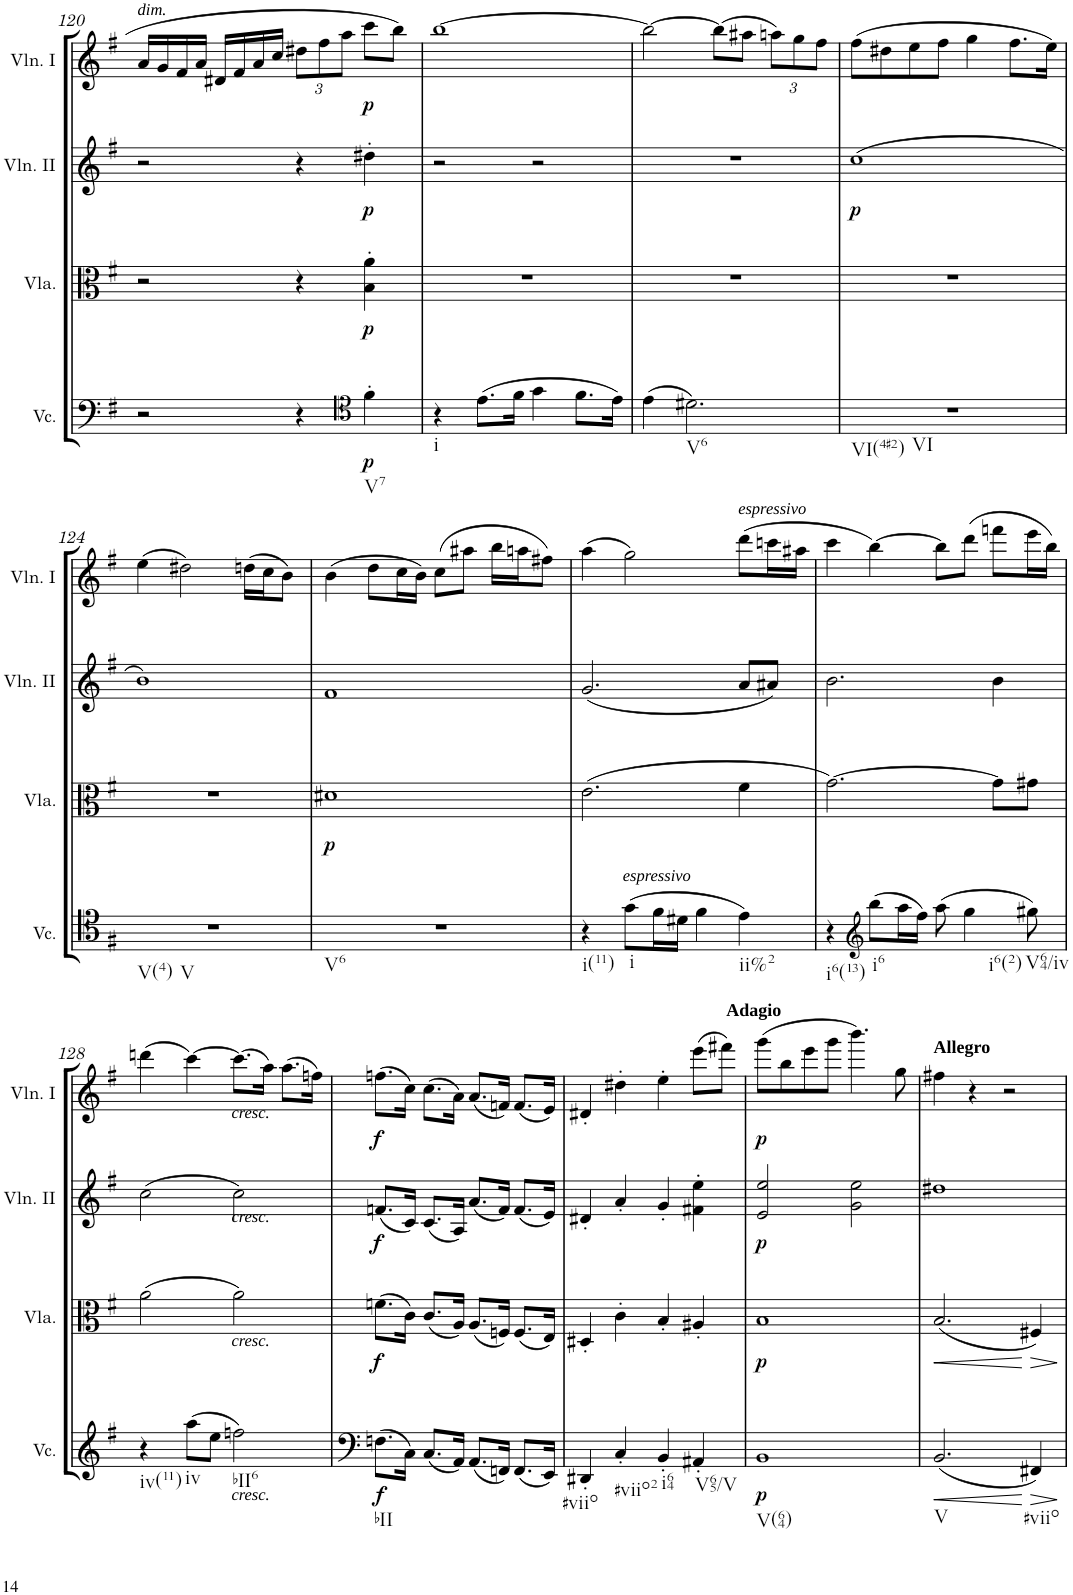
**kern	**dynam	**kern	**dynam	**kern	**dynam	**kern	**dynam
*part4	*part4	*part3	*part3	*part2	*part2	*part1	*part1
*staff4	*staff4	*staff3	*staff3	*staff2	*staff2	*staff1	*staff1
*I"Violoncello	*	*I"Viola	*	*I"Violin II	*	*I"Violin I	*
*I'Vc.	*	*I'Vla.	*	*I'Vln. II	*	*I'Vln. I	*
!!LO:PB:g=z
*clefF4	*	*clefC3	*	*clefG2	*	*clefG2	*
*k[f#]	*	*k[f#]	*	*k[f#]	*	*k[f#]	*
*M4/4	*	*M4/4	*	*M4/4	*	*M4/4	*
*met(c)	*	*met(c)	*	*met(c)	*	*met(c)	*
=120	=120	=120	=120	=120	=120	=120	=120
!	!	!	!	!	!	!LO:TX:a:i:t=dim.	!
2r	.	2r	.	2r	.	16a/LL	.
.	.	.	.	.	.	16g/	.
.	.	.	.	.	.	16f#/	.
.	.	.	.	.	.	16a/JJ	.
.	.	.	.	.	.	16d#X/LL	.
.	.	.	.	.	.	16f#/	.
.	.	.	.	.	.	16a/	.
.	.	.	.	.	.	16cc/JJ	.
*	*	*	*	*	*	*Xbrackettup	*
4r	.	4r	.	4r	.	12dd#X\L	.
.	.	.	.	.	.	12ff#\	.
.	.	.	.	.	.	12aa\J	.
*clefC4	*	*	*	*	*	*	*
!LO:TX:b:t=V7	!	!	!	!	!	!	!
!	!LO:DY:b	!	!LO:DY:b	!	!LO:DY:b	!	!LO:DY:b
4f#'\	p	4B\' 4a\'	p	4dd#X'\	p	8ccc\L	p
.	.	.	.	.	.	8bb\J	.
=121	=121	=121	=121	=121	=121	=121	=121
!LO:TX:b:t=i	!	!	!	!	!	!	!
4r	.	1r	.	2r	.	[1bb	.
(8.e\L	.	.	.	.	.	.	.
16f#\Jk	.	.	.	.	.	.	.
4g\	.	.	.	2r	.	.	.
8.f#\L	.	.	.	.	.	.	.
16e\Jk)	.	.	.	.	.	.	.
=122	=122	=122	=122	=122	=122	=122	=122
(4e\	.	1r	.	1r	.	2bb\_	.
!LO:TX:b:t=V6	!	!	!	!	!	!	!
2.d#X\)	.	.	.	.	.	.	.
.	.	.	.	.	.	(8bb\L]	.
.	.	.	.	.	.	8aa#X\J	.
.	.	.	.	.	.	12aan\L)	.
.	.	.	.	.	.	12gg\	.
.	.	.	.	.	.	12ff#\J	.
=123	=123	=123	=123	=123	=123	=123	=123
!LO:TX:b:t=VI(4#2)	!	!	!	!	!	!	!
!LO:TX:b:t=VI	!	!	!	!	!	!	!
!	!	!	!	!	!LO:DY:b	!	!
1r	.	1r	.	(1cc	p	(8ff#\L	.
.	.	.	.	.	.	8dd#X\	.
.	.	.	.	.	.	8ee\	.
.	.	.	.	.	.	8ff#\J	.
.	.	.	.	.	.	4gg\	.
.	.	.	.	.	.	8.ff#\L	.
.	.	.	.	.	.	16ee\Jk)	.
!!LO:LB:g=z
=124	=124	=124	=124	=124	=124	=124	=124
!LO:TX:b:t=V(4)	!	!	!	!	!	!	!
!LO:TX:b:t=V	!	!	!	!	!	!	!
1r	.	1r	.	1b)	.	(4ee\	.
.	.	.	.	.	.	2dd#X\)	.
.	.	.	.	.	.	(16ddn\LL	.
.	.	.	.	.	.	16cc\J	.
.	.	.	.	.	.	8b\J)	.
=125	=125	=125	=125	=125	=125	=125	=125
!LO:TX:b:t=V6	!	!	!	!	!	!	!
!	!	!	!LO:DY:b	!	!	!	!
1r	.	1d#X	p	1f#	.	(4b\	.
.	.	.	.	.	.	8dd\L	.
.	.	.	.	.	.	16cc\L	.
.	.	.	.	.	.	16b\JJ)	.
.	.	.	.	.	.	(8cc\L	.
.	.	.	.	.	.	8aa#X\J	.
.	.	.	.	.	.	16bb\LL	.
.	.	.	.	.	.	16aan\J	.
.	.	.	.	.	.	8ff#X\J)	.
=126	=126	=126	=126	=126	=126	=126	=126
!LO:TX:b:t=i(11)	!	!	!	!	!	!	!
4r	.	(2.e\	.	(2.g/	.	(4aa\	.
!LO:TX:a:i:t=espressivo	!	!	!	!	!	!	!
!LO:TX:b:t=i	!	!	!	!	!	!	!
(8g\L	.	.	.	.	.	2gg\)	.
16f#\L	.	.	.	.	.	.	.
16d#X\JJ	.	.	.	.	.	.	.
4f#\	.	.	.	.	.	.	.
!	!	!	!	!	!	!LO:TX:a:i:t=espressivo	!
!LO:TX:b:t=ii%2	!	!	!	!	!	!	!
4e\)	.	4f#\	.	8a/L	.	(8ddd\L	.
.	.	.	.	8a#X/J)	.	16cccn\L	.
.	.	.	.	.	.	16aa#X\JJ	.
=127	=127	=127	=127	=127	=127	=127	=127
!LO:TX:b:t=i6(13)	!	!	!	!	!	!	!
4r	.	[2.g\)	.	2.b\	.	4ccc\	.
*clefG2	*	*	*	*	*	*	*
!LO:TX:b:t=i6	!	!	!	!	!	!	!
(8bb\L	.	.	.	.	.	[4bb\)	.
16aa\L	.	.	.	.	.	.	.
16ff#\JJ)	.	.	.	.	.	.	.
(8aa\	.	.	.	.	.	8bb\L]	.
!LO:TX:b:t=i6(2)	!	!	!	!	!	!	!
4gg\	.	.	.	.	.	(8ddd\J	.
.	.	8g\L]	.	4b\	.	8fffn\L	.
!LO:TX:b:t=V64/iv	!	!	!	!	!	!	!
8gg#X\)	.	8g#X\J	.	.	.	16eee\L	.
.	.	.	.	.	.	16bb\JJ)	.
!!LO:LB:g=z
=128	=128	=128	=128	=128	=128	=128	=128
!LO:TX:b:t=iv(11)	!	!	!	!	!	!	!
4r	.	(2a\	.	(2cc\	.	(4dddn\	.
!LO:TX:b:t=iv	!	!	!	!	!	!	!
(8aa\L	.	.	.	.	.	[4ccc\)	.
8ee\J	.	.	.	.	.	.	.
!	!	!	!	!	!	!LO:TX:a:i:t=cresc.	!
!	!	!	!	!LO:TX:a:i:t=cresc.	!	!	!
!	!	!LO:TX:b:i:t=cresc.	!	!	!	!	!
!LO:TX:b:i:t=cresc.	!	!	!	!	!	!	!
!LO:TX:b:t=bII6	!	!	!	!	!	!	!
2ffn\)	.	2a\)	.	2cc\)	.	(8.ccc\L]	.
.	.	.	.	.	.	16aa\Jk)	.
.	.	.	.	.	.	(8.aa\L	.
.	.	.	.	.	.	16ffn\Jk)	.
=129	=129	=129	=129	=129	=129	=129	=129
!LO:TX:b:t=bII	!	!	!	!	!	!	!
!	!LO:DY:b	!	!LO:DY:b	!	!LO:DY:b	!	!LO:DY:b
(8.Fn\L	f	(8.fn\L	f	(8.fn/L	f	(8.ffn\L	f
16C\Jk)	.	16c\Jk)	.	16c/Jk)	.	16cc\Jk)	.
(8.C/L	.	(8.c/L	.	(8.c/L	.	(8.cc\L	.
16AA/Jk)	.	16A/Jk)	.	16A/Jk)	.	16a\Jk)	.
(8.AA/L	.	(8.A/L	.	(8.a/L	.	(8.a/L	.
16FFn/Jk)	.	16Fn/Jk)	.	16f/Jk)	.	16fn/Jk)	.
(8.FF/L	.	(8.F/L	.	(8.f/L	.	(8.f/L	.
16EE/Jk)	.	16E/Jk)	.	16e/Jk)	.	16e/Jk)	.
=130	=130	=130	=130	=130	=130	=130	=130
!LO:TX:b:t=#viio	!	!	!	!	!	!	!
4DD#X'/	.	4D#X'/	.	4d#X'/	.	4d#X'/	.
!LO:TX:b:t=#viio2	!	!	!	!	!	!	!
4C'/	.	4c'\	.	4a'/	.	4dd#X'\	.
!LO:TX:b:t=i64	!	!	!	!	!	!	!
4BB'/	.	4B'/	.	4g'/	.	4ee'\	.
!LO:TX:b:t=V65/V	!	!	!	!	!	!	!
4AA#X'/	.	4A#X'/	.	4f#X\' 4ee\'	.	(8eee\L	.
!	!	!	!	!	!	!LO:TX:a:B:t=Adagio	!
.	.	.	.	.	.	8fff#X\J)	.
=131	=131	=131	=131	=131	=131	=131	=131
!LO:TX:b:t=V(64)	!	!	!	!	!	!	!
!	!LO:DY:b	!	!LO:DY:b	!	!LO:DY:b	!	!LO:DY:b
1BB	p	1B	p	2e/ 2ee/	p	(8ggg\L	p
.	.	.	.	.	.	8bb\	.
.	.	.	.	.	.	8eee\	.
.	.	.	.	.	.	8ggg\J	.
.	.	.	.	2g\ 2ee\	.	4.bbb\)	.
.	.	.	.	.	.	8gg\	.
=132	=132	=132	=132	=132	=132	=132	=132
!	!	!	!	!	!	!LO:TX:a:B:t=Allegro	!
!LO:TX:b:t=V	!	!	!	!	!	!	!
!	!LO:HP:b	!	!LO:HP:b	!	!	!	!
(2.BB/	<	(2.B/	<	1dd#X	.	4ff#X\	.
.	.	.	.	.	.	4r	.
.	.	.	.	.	.	2r	.
!LO:TX:b:t=#viio	!	!	!	!	!	!	!
!	!LO:HP:n=1:b	!	!LO:HP:n=1:b	!	!	!	!
4FF#X/)	[ >	4F#X/)	[ >	.	.	.	.
.	]	.	]	.	.	.	.
=	=	=	=	=	=	=	=
*-	*-	*-	*-	*-	*-	*-	*-
